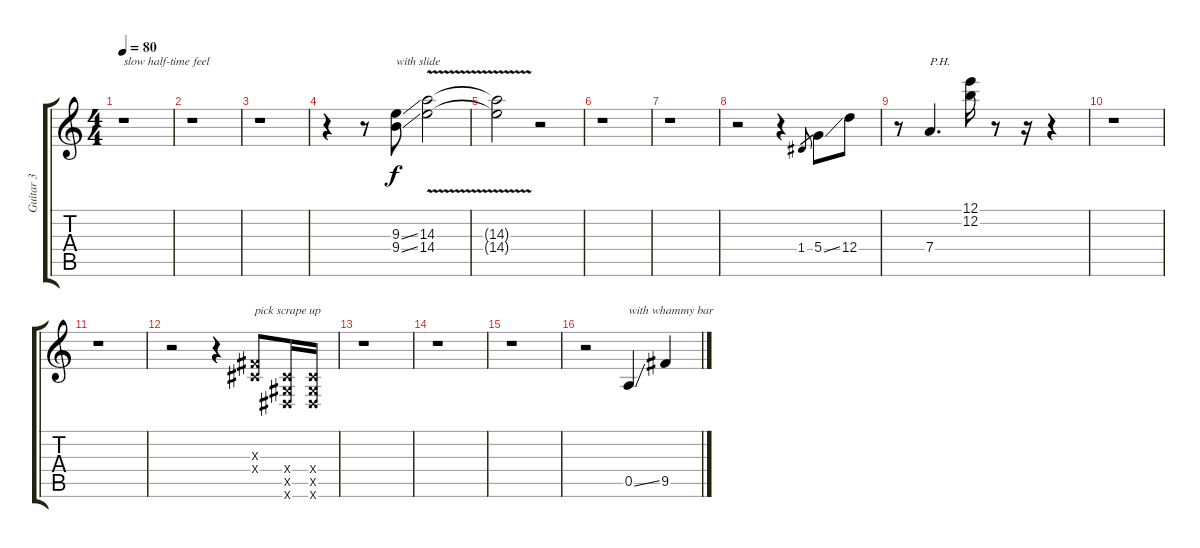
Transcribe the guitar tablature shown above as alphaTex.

\track ("Guitar 3" "Guitar 3") {instrument overdrivenguitar}
\staff {score tabs}
\tuning (E4 B3 G3 D3 A2 E2) {hide}
\ts (4 4)
\tempo 80
\clef g2
\ks c
r.1{txt "slow half-time feel" dy f instrument overdrivenguitar} |
r.1 |
r.1 |
r.4 r.8 (9.3{ss} 9.4{ss}).8{txt "with slide"} (14.3{v} 14.4{v}).2 |
(14.3{t} 14.4{t}).2 r.2 |
r.1 |
r.1 |
r.2 r.4 1.4.8{gr} 5.4{ss}.8 12.4.8 |
r.8 7.4.4{d txt "P.H."} (12.1 12.2).16 r.8 r.16 r.4 |
r.1 |
r.1 |
r.2 r.4 (-1.3{x} -1.4{x}).8{txt "pick scrape up"} (-1.4{x} -1.5{x} -1.6{x}).16 (-1.4{x} -1.5{x} -1.6{x}).16 |
r.1 |
r.1 |
r.1 |
r.2 0.5{ss}.4{txt "with whammy bar"} 9.5.4
